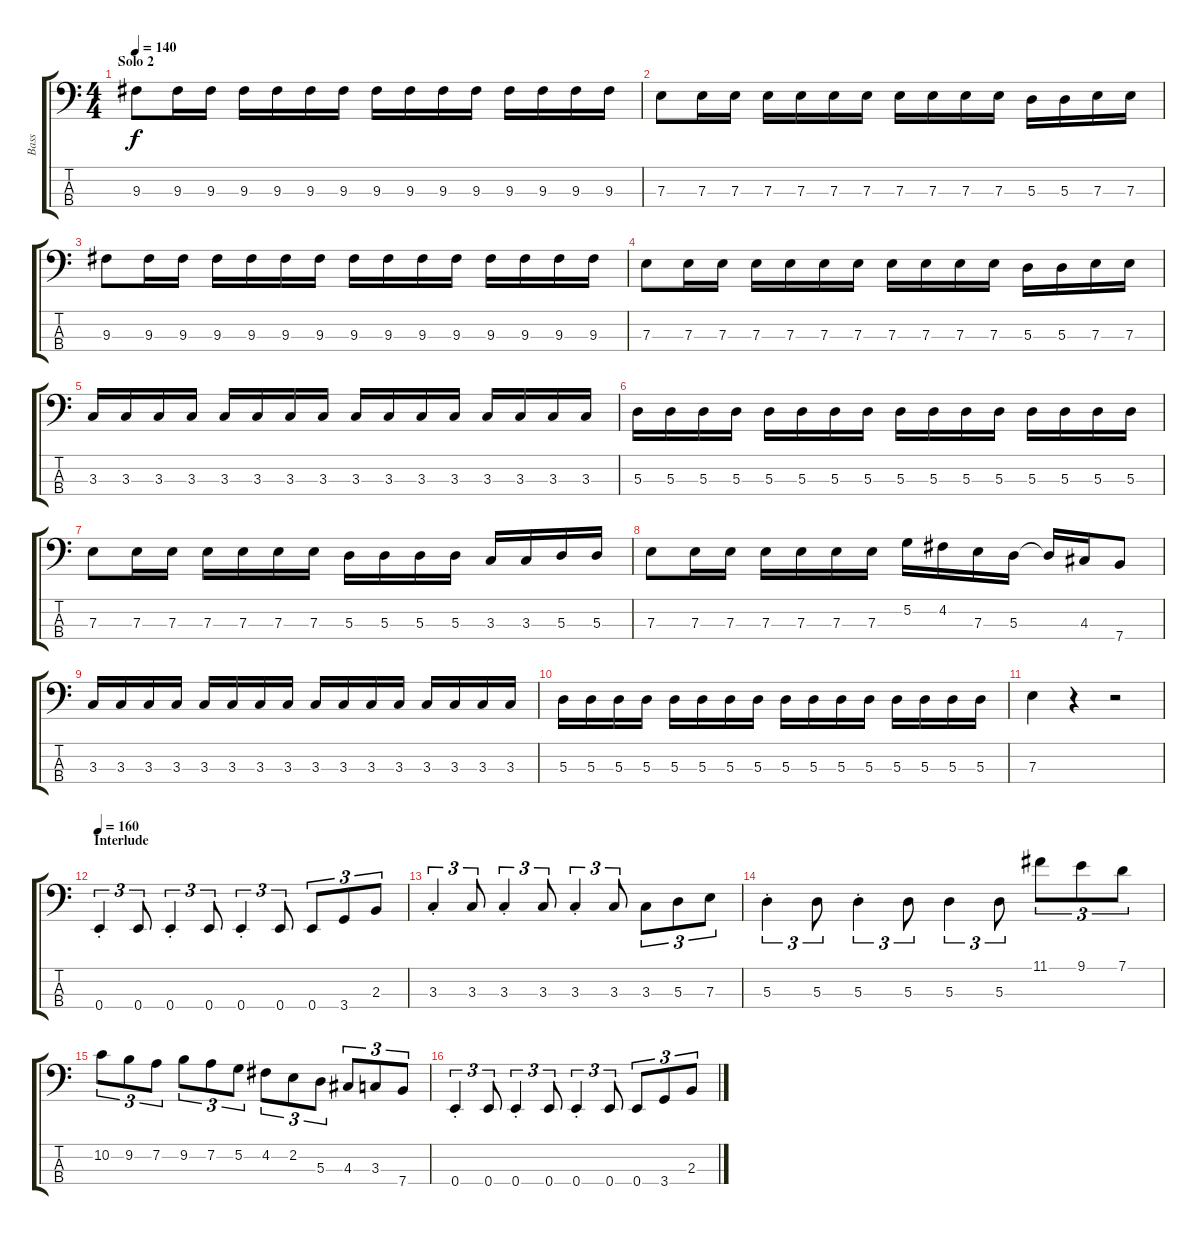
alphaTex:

\track ("Bass" "Bass") {instrument electricbasspick}
\staff {score tabs}
\tuning (G2 D2 A1 E1) {hide}
\ts (4 4)
\section ("" "Solo 2")
\tempo 140
\clef f4
\ks c
9.3.8{dy f} 9.3.16 9.3.16 9.3.16 9.3.16 9.3.16 9.3.16 9.3.16 9.3.16 9.3.16 9.3.16 9.3.16 9.3.16 9.3.16 9.3.16 |
7.3.8 7.3.16 7.3.16 7.3.16 7.3.16 7.3.16 7.3.16 7.3.16 7.3.16 7.3.16 7.3.16 5.3.16 5.3.16 7.3.16 7.3.16 |
9.3.8 9.3.16 9.3.16 9.3.16 9.3.16 9.3.16 9.3.16 9.3.16 9.3.16 9.3.16 9.3.16 9.3.16 9.3.16 9.3.16 9.3.16 |
7.3.8 7.3.16 7.3.16 7.3.16 7.3.16 7.3.16 7.3.16 7.3.16 7.3.16 7.3.16 7.3.16 5.3.16 5.3.16 7.3.16 7.3.16 |
3.3.16 3.3.16 3.3.16 3.3.16 3.3.16 3.3.16 3.3.16 3.3.16 3.3.16 3.3.16 3.3.16 3.3.16 3.3.16 3.3.16 3.3.16 3.3.16 |
5.3.16 5.3.16 5.3.16 5.3.16 5.3.16 5.3.16 5.3.16 5.3.16 5.3.16 5.3.16 5.3.16 5.3.16 5.3.16 5.3.16 5.3.16 5.3.16 |
7.3.8 7.3.16 7.3.16 7.3.16 7.3.16 7.3.16 7.3.16 5.3.16 5.3.16 5.3.16 5.3.16 3.3.16 3.3.16 5.3.16 5.3.16 |
7.3.8 7.3.16 7.3.16 7.3.16 7.3.16 7.3.16 7.3.16 5.2.16 4.2.16 7.3.16 5.3.16 5.3{t}.16 4.3.16 7.4.8 |
3.3.16 3.3.16 3.3.16 3.3.16 3.3.16 3.3.16 3.3.16 3.3.16 3.3.16 3.3.16 3.3.16 3.3.16 3.3.16 3.3.16 3.3.16 3.3.16 |
5.3.16 5.3.16 5.3.16 5.3.16 5.3.16 5.3.16 5.3.16 5.3.16 5.3.16 5.3.16 5.3.16 5.3.16 5.3.16 5.3.16 5.3.16 5.3.16 |
7.3.4 r.4 r.2 |
\section ("" "Interlude")
\tempo 160
0.4{st}.4{tu (3 2)} 0.4.8{tu (3 2)} 0.4{st}.4{tu (3 2)} 0.4.8{tu (3 2)} 0.4{st}.4{tu (3 2)} 0.4.8{tu (3 2)} 0.4.8{tu (3 2)} 3.4.8{tu (3 2)} 2.3.8{tu (3 2)} |
3.3{st}.4{tu (3 2)} 3.3.8{tu (3 2)} 3.3{st}.4{tu (3 2)} 3.3.8{tu (3 2)} 3.3{st}.4{tu (3 2)} 3.3.8{tu (3 2)} 3.3.8{tu (3 2)} 5.3.8{tu (3 2)} 7.3.8{tu (3 2)} |
5.3{st}.4{tu (3 2)} 5.3.8{tu (3 2)} 5.3{st}.4{tu (3 2)} 5.3.8{tu (3 2)} 5.3.4{tu (3 2)} 5.3.8{tu (3 2)} 11.1.8{tu (3 2)} 9.1.8{tu (3 2)} 7.1.8{tu (3 2)} |
10.2.8{tu (3 2)} 9.2.8{tu (3 2)} 7.2.8{tu (3 2)} 9.2.8{tu (3 2)} 7.2.8{tu (3 2)} 5.2.8{tu (3 2)} 4.2.8{tu (3 2)} 2.2.8{tu (3 2)} 5.3.8{tu (3 2)} 4.3.8{tu (3 2)} 3.3.8{tu (3 2)} 7.4.8{tu (3 2)} |
0.4{st}.4{tu (3 2)} 0.4.8{tu (3 2)} 0.4{st}.4{tu (3 2)} 0.4.8{tu (3 2)} 0.4{st}.4{tu (3 2)} 0.4.8{tu (3 2)} 0.4.8{tu (3 2)} 3.4.8{tu (3 2)} 2.3.8{tu (3 2)}
